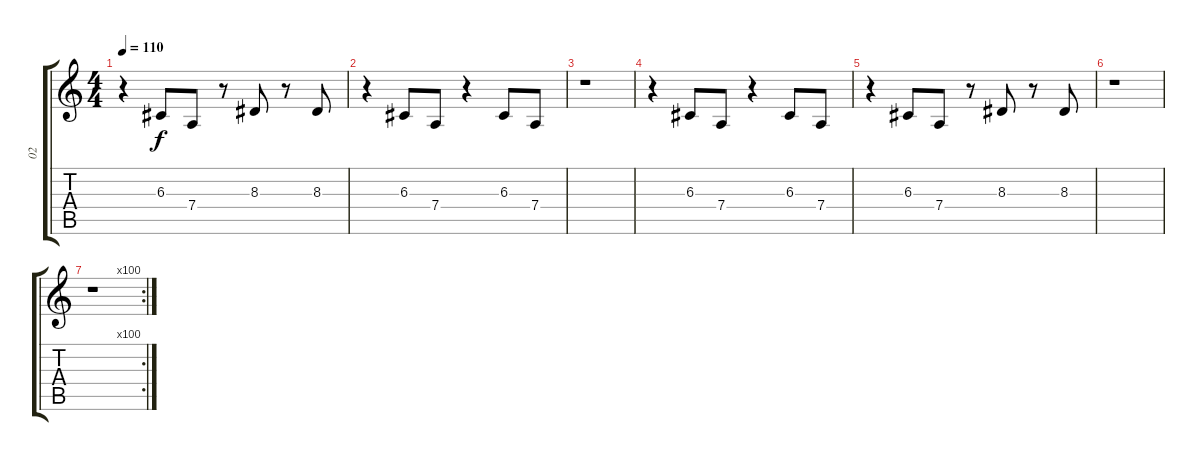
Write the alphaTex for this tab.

\track ("02" "02") {instrument pizzicatostrings}
\staff {score tabs}
\tuning (E4 B3 G3 D3 A2 E2) {hide}
\ts (4 4)
\tempo 110
\clef g2
\ks c
r.4{dy f} 6.3.8 7.4.8 r.8 8.3.8 r.8 8.3.8 |
r.4 6.3.8 7.4.8 r.4 6.3.8 7.4.8 |
r.1 |
r.4 6.3.8 7.4.8 r.4 6.3.8 7.4.8 |
r.4 6.3.8 7.4.8 r.8 8.3.8 r.8 8.3.8 |
r.1 |
\rc 100
r.1
